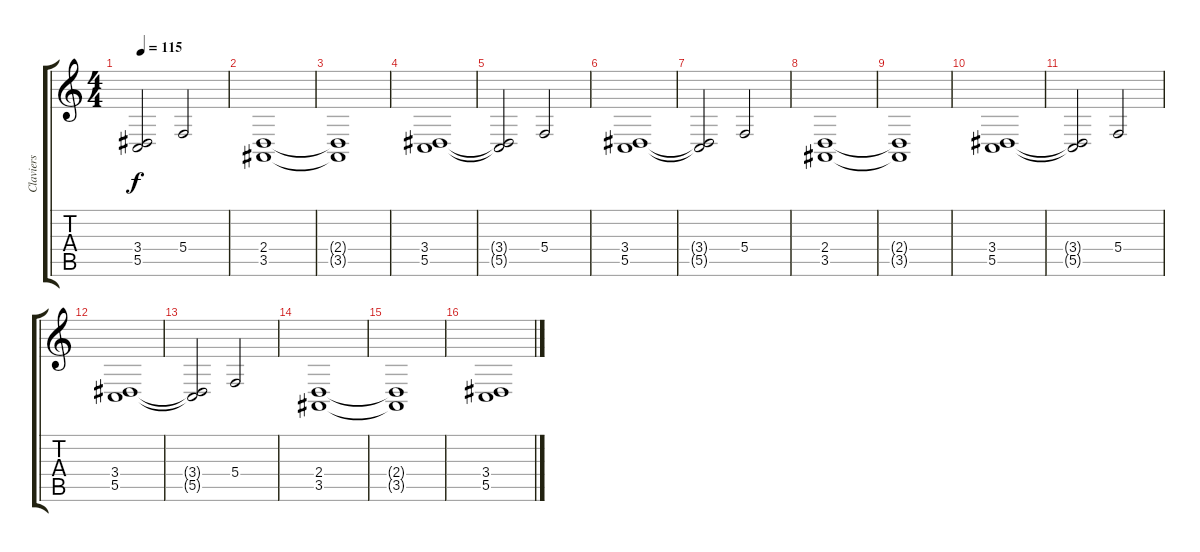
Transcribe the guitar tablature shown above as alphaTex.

\track ("Claviers" "Claviers") {instrument stringensemble2}
\staff {score tabs}
\tuning (D4 A3 F3 C3 G2 C2) {hide}
\ts (4 4)
\tempo 115
\clef g2
\ks c
(3.4{t} 5.5{t}).2{dy f} 5.4.2 |
(2.4 3.5).1 |
(2.4{t} 3.5{t}).1 |
(3.4 5.5).1 |
(3.4{t} 5.5{t}).2 5.4.2 |
(3.4 5.5).1 |
(3.4{t} 5.5{t}).2 5.4.2 |
(2.4 3.5).1 |
(2.4{t} 3.5{t}).1 |
(3.4 5.5).1 |
(3.4{t} 5.5{t}).2 5.4.2 |
(3.4 5.5).1 |
(3.4{t} 5.5{t}).2 5.4.2 |
(2.4 3.5).1 |
(2.4{t} 3.5{t}).1 |
(3.4 5.5).1
